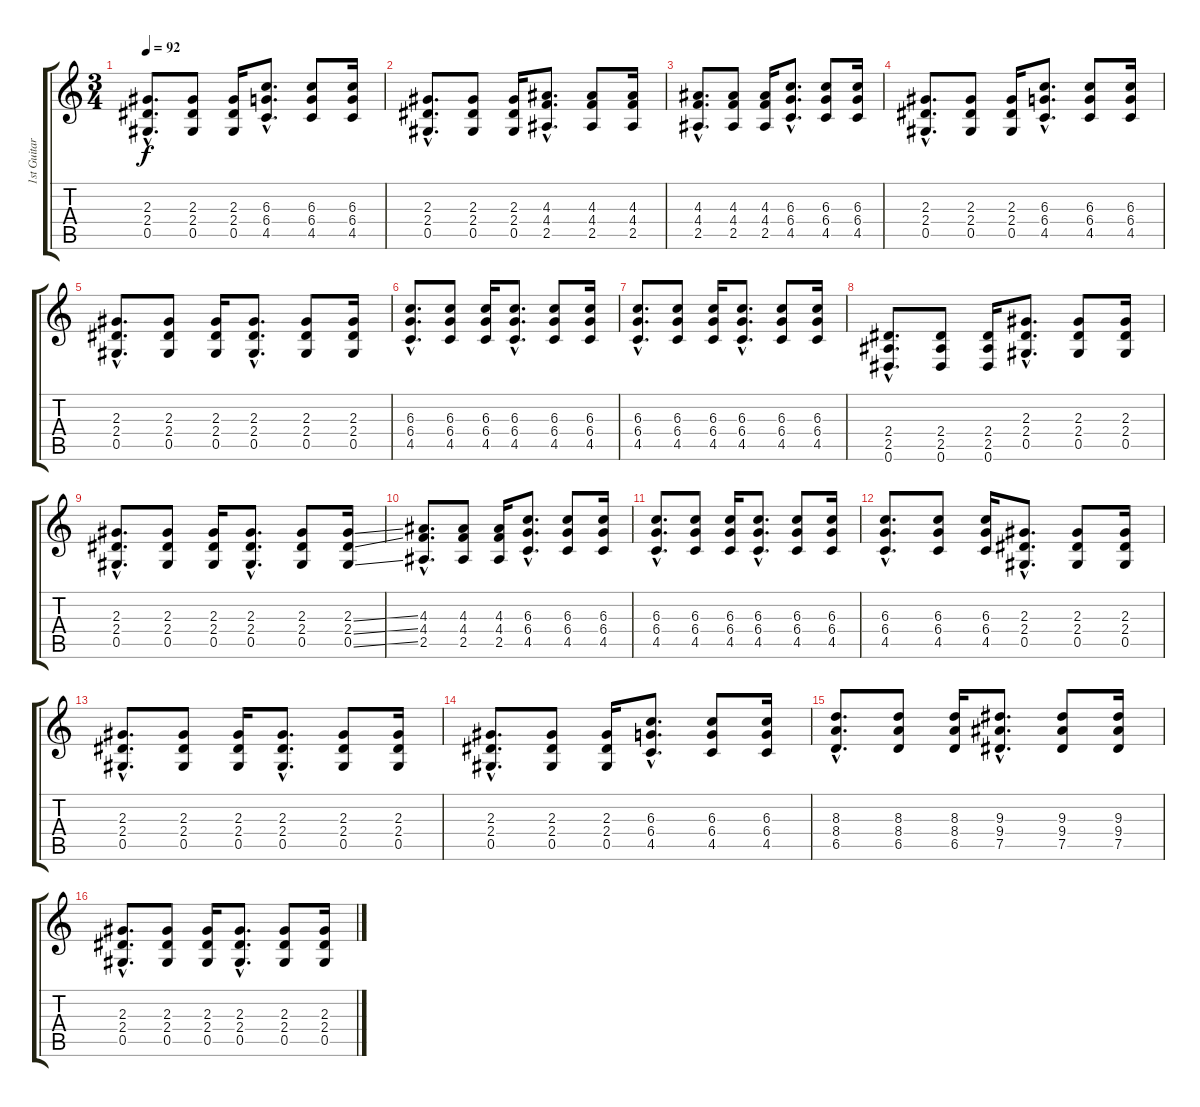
\track ("1st Guitar" "1st Guitar") {instrument overdrivenguitar}
\staff {score tabs}
\tuning (Eb4 Bb3 Gb3 Db3 Ab2 Eb2) {hide}
\ts (3 4)
\tempo 92
\clef g2
\ks c
(2.3{hac} 2.4{hac} 0.5{hac}).8{d dy f} (2.3 2.4 0.5).8 (2.3 2.4 0.5).16 (6.3{hac} 6.4{hac} 4.5{hac}).8{d} (6.3 6.4 4.5).8 (6.3 6.4 4.5).16 |
(2.3{hac} 2.4{hac} 0.5{hac}).8{d} (2.3 2.4 0.5).8 (2.3 2.4 0.5).16 (4.3{hac} 4.4{hac} 2.5{hac}).8{d} (4.3 4.4 2.5).8 (4.3 4.4 2.5).16 |
(4.3{hac} 4.4{hac} 2.5{hac}).8{d} (4.3 4.4 2.5).8 (4.3 4.4 2.5).16 (6.3{hac} 6.4{hac} 4.5{hac}).8{d} (6.3 6.4 4.5).8 (6.3 6.4 4.5).16 |
(2.3{hac} 2.4{hac} 0.5{hac}).8{d} (2.3 2.4 0.5).8 (2.3 2.4 0.5).16 (6.3{hac} 6.4{hac} 4.5{hac}).8{d} (6.3 6.4 4.5).8 (6.3 6.4 4.5).16 |
(2.3{hac} 2.4{hac} 0.5{hac}).8{d} (2.3 2.4 0.5).8 (2.3 2.4 0.5).16 (2.3{hac} 2.4{hac} 0.5{hac}).8{d} (2.3 2.4 0.5).8 (2.3 2.4 0.5).16 |
(6.3{hac} 6.4{hac} 4.5{hac}).8{d} (6.3 6.4 4.5).8 (6.3 6.4 4.5).16 (6.3{hac} 6.4{hac} 4.5{hac}).8{d} (6.3 6.4 4.5).8 (6.3 6.4 4.5).16 |
(6.3{hac} 6.4{hac} 4.5{hac}).8{d} (6.3 6.4 4.5).8 (6.3 6.4 4.5).16 (6.3{hac} 6.4{hac} 4.5{hac}).8{d} (6.3 6.4 4.5).8 (6.3 6.4 4.5).16 |
(2.4{hac} 2.5{hac} 0.6{hac}).8{d} (2.4 2.5 0.6).8 (2.4 2.5 0.6).16 (2.3{hac} 2.4{hac} 0.5{hac}).8{d} (2.3 2.4 0.5).8 (2.3 2.4 0.5).16 |
(2.3{hac} 2.4{hac} 0.5{hac}).8{d} (2.3 2.4 0.5).8 (2.3 2.4 0.5).16 (2.3{hac} 2.4{hac} 0.5{hac}).8{d} (2.3 2.4 0.5).8 (2.3{ss} 2.4{ss} 0.5{ss}).16 |
(4.3{hac} 4.4{hac} 2.5{hac}).8{d} (4.3 4.4 2.5).8 (4.3 4.4 2.5).16 (6.3{hac} 6.4{hac} 4.5{hac}).8{d} (6.3 6.4 4.5).8 (6.3 6.4 4.5).16 |
(6.3{hac} 6.4{hac} 4.5{hac}).8{d} (6.3 6.4 4.5).8 (6.3 6.4 4.5).16 (6.3{hac} 6.4{hac} 4.5{hac}).8{d} (6.3 6.4 4.5).8 (6.3 6.4 4.5).16 |
(6.3{hac} 6.4{hac} 4.5{hac}).8{d} (6.3 6.4 4.5).8 (6.3 6.4 4.5).16 (2.3{hac} 2.4{hac} 0.5{hac}).8{d} (2.3 2.4 0.5).8 (2.3 2.4 0.5).16 |
(2.3{hac} 2.4{hac} 0.5{hac}).8{d} (2.3 2.4 0.5).8 (2.3 2.4 0.5).16 (2.3{hac} 2.4{hac} 0.5{hac}).8{d} (2.3 2.4 0.5).8 (2.3 2.4 0.5).16 |
(2.3{hac} 2.4{hac} 0.5{hac}).8{d} (2.3 2.4 0.5).8 (2.3 2.4 0.5).16 (6.3{hac} 6.4{hac} 4.5{hac}).8{d} (6.3 6.4 4.5).8 (6.3 6.4 4.5).16 |
(8.3{hac} 8.4{hac} 6.5{hac}).8{d} (8.3 8.4 6.5).8 (8.3 8.4 6.5).16 (9.3{hac} 9.4{hac} 7.5{hac}).8{d} (9.3 9.4 7.5).8 (9.3 9.4 7.5).16 |
(2.3{hac} 2.4{hac} 0.5{hac}).8{d} (2.3 2.4 0.5).8 (2.3 2.4 0.5).16 (2.3{hac} 2.4{hac} 0.5{hac}).8{d} (2.3 2.4 0.5).8 (2.3 2.4 0.5).16
